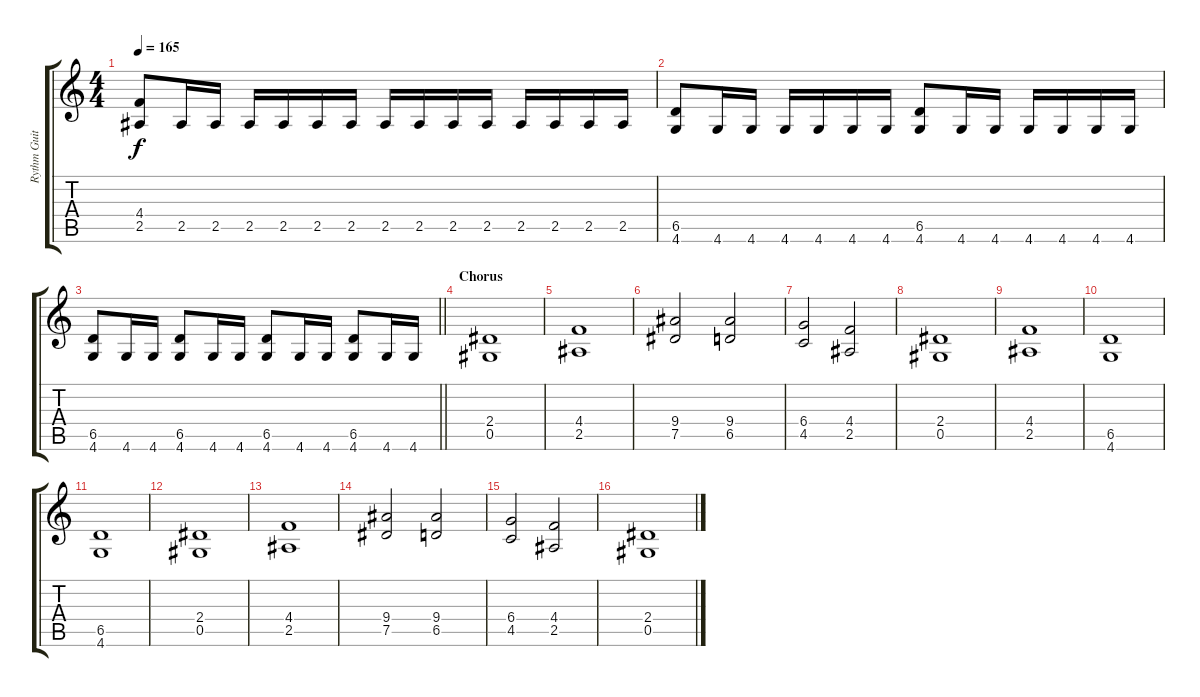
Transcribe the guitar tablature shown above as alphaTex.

\track ("Rythm Guitar" "Rythm Guit") {instrument distortionguitar}
\staff {score tabs}
\tuning (Eb4 Bb3 Gb3 Db3 Ab2 Eb2) {hide}
\ts (4 4)
\tempo 165
\clef g2
\ks c
(4.4 2.5).8{dy f} 2.5.16 2.5.16 2.5.16 2.5.16 2.5.16 2.5.16 2.5.16 2.5.16 2.5.16 2.5.16 2.5.16 2.5.16 2.5.16 2.5.16 |
(6.5 4.6).8 4.6.16 4.6.16 4.6.16 4.6.16 4.6.16 4.6.16 (6.5 4.6).8 4.6.16 4.6.16 4.6.16 4.6.16 4.6.16 4.6.16 |
\barLineRight lightlight
(6.5 4.6).8 4.6.16 4.6.16 (6.5 4.6).8 4.6.16 4.6.16 (6.5 4.6).8 4.6.16 4.6.16 (6.5 4.6).8 4.6.16 4.6.16 |
\section ("" "Chorus")
(2.4 0.5).1 |
(4.4 2.5).1 |
(9.4 7.5).2 (9.4 6.5).2 |
(6.4 4.5).2 (4.4 2.5).2 |
(2.4 0.5).1 |
(4.4 2.5).1 |
(6.5 4.6).1 |
(6.5 4.6).1 |
(2.4 0.5).1 |
(4.4 2.5).1 |
(9.4 7.5).2 (9.4 6.5).2 |
(6.4 4.5).2 (4.4 2.5).2 |
(2.4 0.5).1
